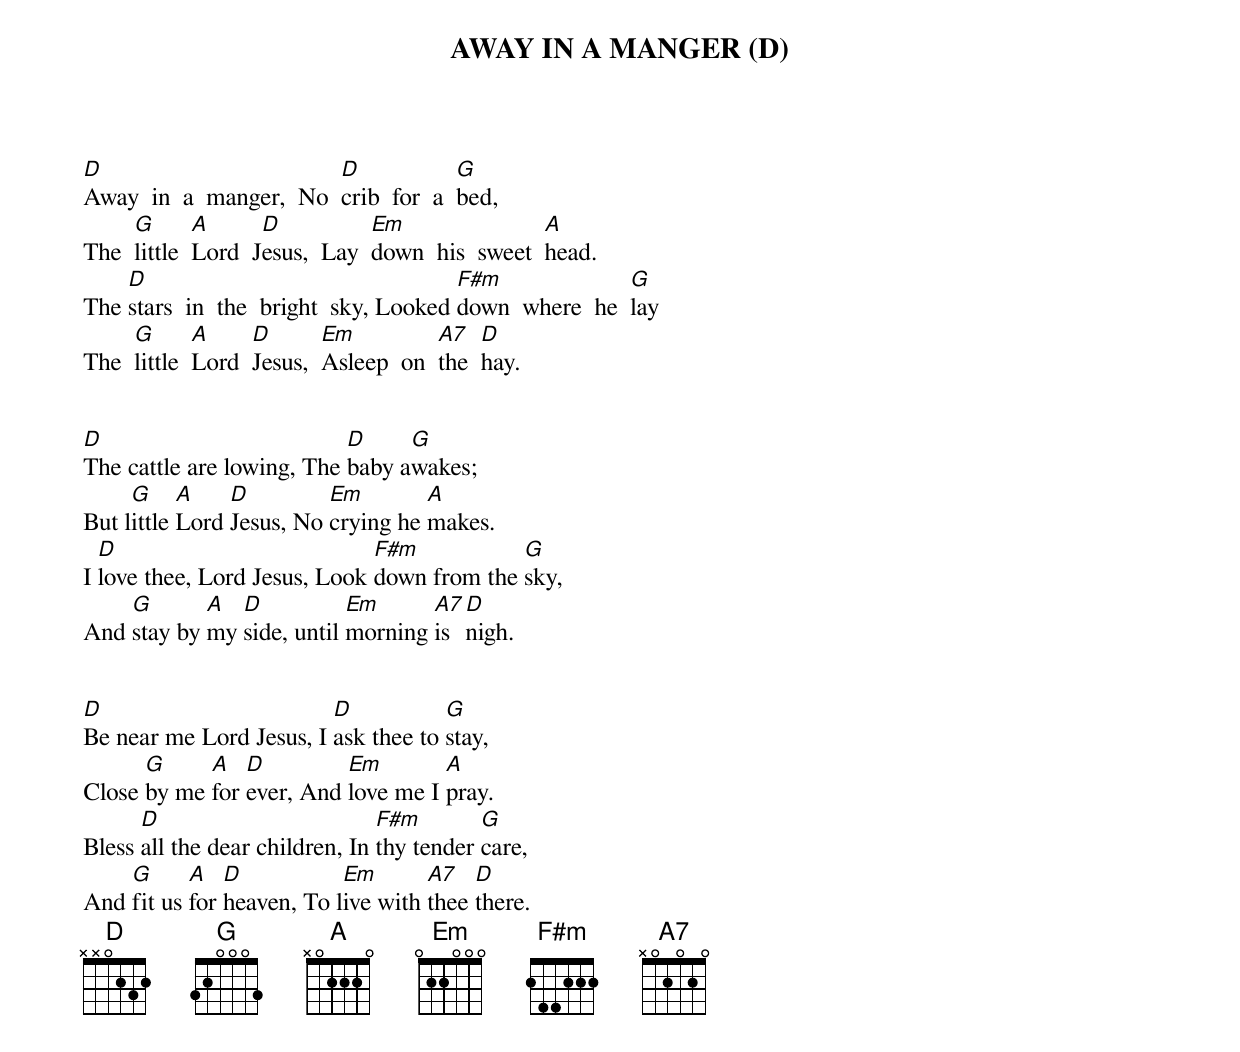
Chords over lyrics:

AWAY IN A MANGER (D)

D                         D             G
Away  in  a  manger,  No  crib  for  a  bed,
     G       A      D           Em                A
The  little  Lord  Jesus,  Lay  down  his  sweet  head.
    D                                   F#m              G
The stars  in  the  bright  sky, Looked down  where  he  lay
     G       A     D       Em          A7   D
The  little  Lord  Jesus,  Asleep  on  the  hay.


D                          D     G
The cattle are lowing, The baby awakes;
     G     A    D         Em        A
But little Lord Jesus, No crying he makes.
  D                           F#m           G
I love thee, Lord Jesus, Look down from the sky,
    G       A  D           Em      A7  D
And stay by my side, until morning is  nigh.


D                        D           G
Be near me Lord Jesus, I ask thee to stay,
      G     A   D         Em        A
Close by me for ever, And love me I pray.
      D                         F#m        G
Bless all the dear children, In thy tender care,
    G      A   D           Em       A7   D
And fit us for heaven, To live with thee there.
